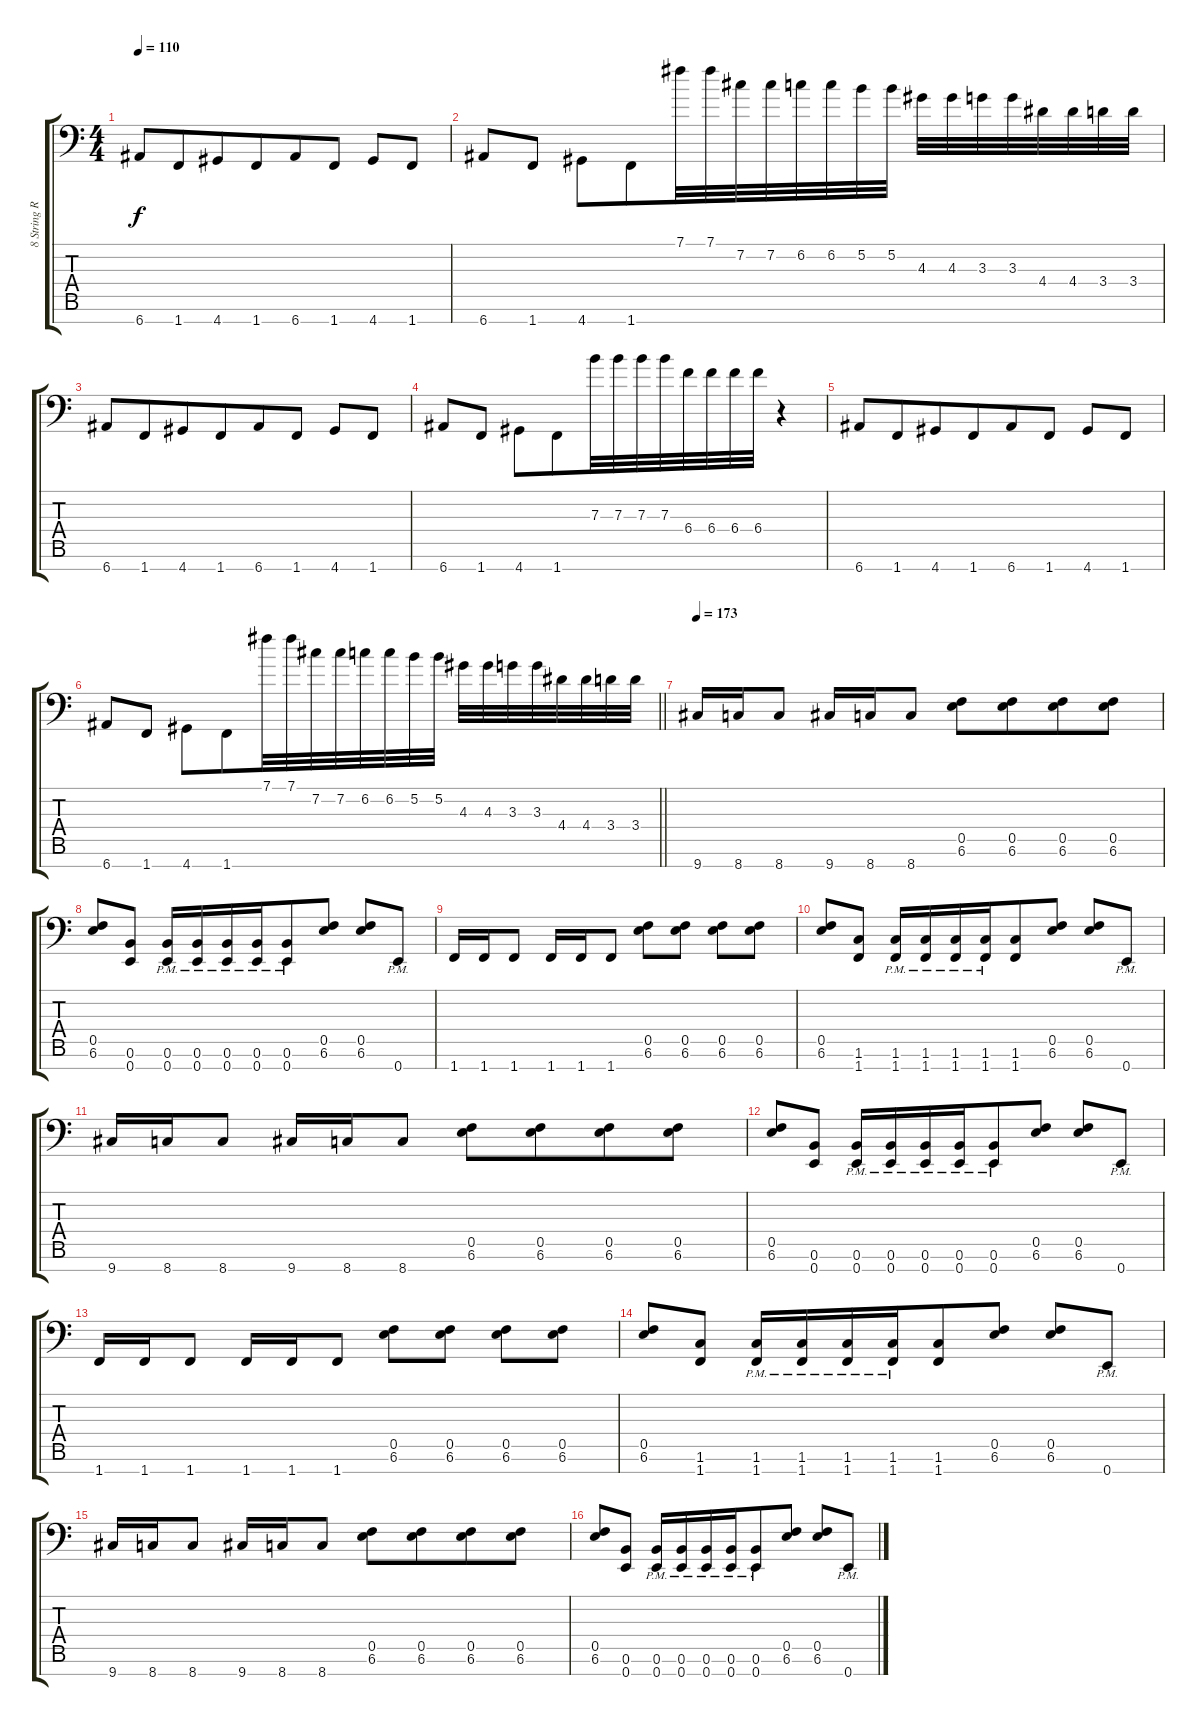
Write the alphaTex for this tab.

\track ("8 String Right" "8 String R") {instrument distortionguitar bank 255}
\staff {score tabs}
\tuning (B3 Gb3 E3 B2 E2 B1 E1) {hide}
\ts (4 4)
\tempo 110
\clef f4
\ks c
6.7.8{dy f} 1.7.8{beam merge} 4.7.8 1.7.8{beam merge} 6.7.8 1.7.8 4.7.8 1.7.8 |
6.7.8{beam merge} 1.7.8 4.7.8 1.7.8{beam merge} 7.1.32{beam merge} 7.1.32 7.2.32 7.2.32{beam merge} 6.2.32{beam merge} 6.2.32 5.2.32 5.2.32 4.3.32 4.3.32 3.3.32 3.3.32{beam merge} 4.4.32{beam merge} 4.4.32 3.4.32{beam merge} 3.4.32 |
6.7.8 1.7.8{beam merge} 4.7.8 1.7.8{beam merge} 6.7.8 1.7.8 4.7.8 1.7.8 |
6.7.8{beam merge} 1.7.8 4.7.8 1.7.8{beam merge} 7.3.32{beam merge} 7.3.32 7.3.32 7.3.32{beam merge} 6.4.32{beam merge} 6.4.32 6.4.32 6.4.32 r.4 |
6.7.8 1.7.8{beam merge} 4.7.8 1.7.8{beam merge} 6.7.8 1.7.8 4.7.8 1.7.8 |
\barLineRight lightlight
6.7.8{beam merge} 1.7.8 4.7.8 1.7.8{beam merge} 7.1.32{beam merge} 7.1.32 7.2.32 7.2.32{beam merge} 6.2.32{beam merge} 6.2.32 5.2.32 5.2.32 4.3.32 4.3.32 3.3.32 3.3.32{beam merge} 4.4.32{beam merge} 4.4.32 3.4.32{beam merge} 3.4.32 |
\section ("" "")
\tempo 173
9.7.16{beam merge} 8.7.16 8.7.8 9.7.16 8.7.16 8.7.8 (0.5 6.6).8 (0.5 6.6).8{beam merge} (0.5 6.6).8 (0.5 6.6).8 |
(0.5 6.6).8 (0.6 0.7).8 (0.6{pm} 0.7{pm}).16 (0.6{pm} 0.7{pm}).16 (0.6{pm} 0.7{pm}).16{beam merge} (0.6{pm} 0.7{pm}).16{beam merge} (0.6{pm} 0.7{pm}).8 (0.5 6.6).8 (0.5 6.6).8 0.7{pm}.8 |
1.7.16{beam merge} 1.7.16 1.7.8 1.7.16 1.7.16 1.7.8 (0.5 6.6).8 (0.5 6.6).8 (0.5 6.6).8 (0.5 6.6).8 |
(0.5 6.6).8 (1.6 1.7).8 (1.6{pm} 1.7{pm}).16 (1.6{pm} 1.7{pm}).16{beam merge} (1.6{pm} 1.7{pm}).16 (1.6{pm} 1.7{pm}).16{beam merge} (1.6 1.7).8{beam merge} (0.5 6.6).8 (0.5 6.6).8{beam merge} 0.7{pm}.8 |
9.7.16{beam merge} 8.7.16 8.7.8 9.7.16 8.7.16 8.7.8 (0.5 6.6).8 (0.5 6.6).8{beam merge} (0.5 6.6).8 (0.5 6.6).8 |
(0.5 6.6).8 (0.6 0.7).8 (0.6{pm} 0.7{pm}).16 (0.6{pm} 0.7{pm}).16 (0.6{pm} 0.7{pm}).16{beam merge} (0.6{pm} 0.7{pm}).16{beam merge} (0.6{pm} 0.7{pm}).8 (0.5 6.6).8 (0.5 6.6).8 0.7{pm}.8 |
1.7.16{beam merge} 1.7.16 1.7.8 1.7.16 1.7.16 1.7.8 (0.5 6.6).8 (0.5 6.6).8 (0.5 6.6).8 (0.5 6.6).8 |
(0.5 6.6).8 (1.6 1.7).8 (1.6{pm} 1.7{pm}).16 (1.6{pm} 1.7{pm}).16{beam merge} (1.6{pm} 1.7{pm}).16 (1.6{pm} 1.7{pm}).16{beam merge} (1.6 1.7).8{beam merge} (0.5 6.6).8 (0.5 6.6).8{beam merge} 0.7{pm}.8 |
9.7.16{beam merge} 8.7.16 8.7.8 9.7.16 8.7.16 8.7.8 (0.5 6.6).8 (0.5 6.6).8{beam merge} (0.5 6.6).8 (0.5 6.6).8 |
(0.5 6.6).8 (0.6 0.7).8 (0.6{pm} 0.7{pm}).16 (0.6{pm} 0.7{pm}).16 (0.6{pm} 0.7{pm}).16{beam merge} (0.6{pm} 0.7{pm}).16{beam merge} (0.6{pm} 0.7{pm}).8 (0.5 6.6).8 (0.5 6.6).8 0.7{pm}.8
